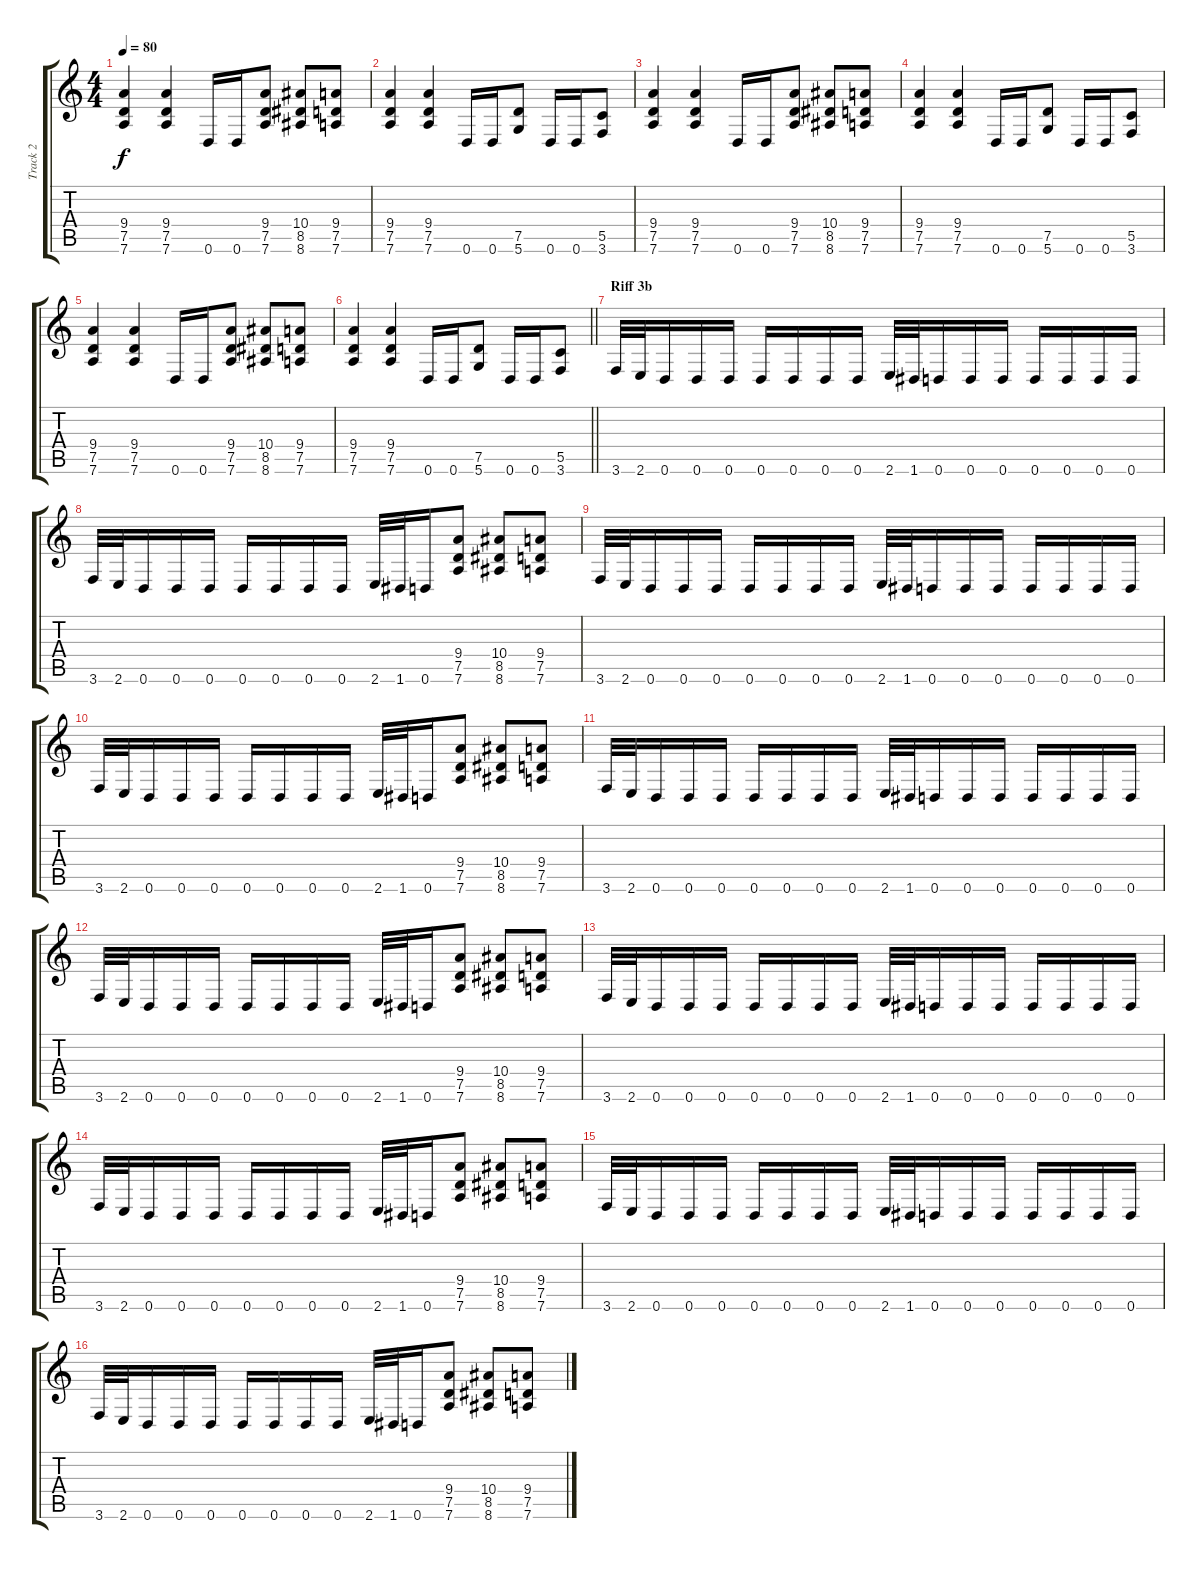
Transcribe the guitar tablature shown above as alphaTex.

\track ("Track 2" "Track 2") {instrument overdrivenguitar}
\staff {score tabs}
\tuning (D4 A3 F3 C3 G2 D2) {hide}
\ts (4 4)
\tempo 80
\clef g2
\ks c
(9.4 7.5 7.6).4{dy f} (9.4 7.5 7.6).4 0.6.16 0.6.16 (9.4 7.5 7.6).8 (10.4 8.5 8.6).8 (9.4 7.5 7.6).8 |
(9.4 7.5 7.6).4 (9.4 7.5 7.6).4 0.6.16 0.6.16 (7.5 5.6).8 0.6.16 0.6.16 (5.5 3.6).8 |
(9.4 7.5 7.6).4 (9.4 7.5 7.6).4 0.6.16 0.6.16 (9.4 7.5 7.6).8 (10.4 8.5 8.6).8 (9.4 7.5 7.6).8 |
(9.4 7.5 7.6).4 (9.4 7.5 7.6).4 0.6.16 0.6.16 (7.5 5.6).8 0.6.16 0.6.16 (5.5 3.6).8 |
(9.4 7.5 7.6).4 (9.4 7.5 7.6).4 0.6.16 0.6.16 (9.4 7.5 7.6).8 (10.4 8.5 8.6).8 (9.4 7.5 7.6).8 |
\barLineRight lightlight
(9.4 7.5 7.6).4 (9.4 7.5 7.6).4 0.6.16 0.6.16 (7.5 5.6).8 0.6.16 0.6.16 (5.5 3.6).8 |
\section ("" "Riff 3b")
3.6.32 2.6.32 0.6.16 0.6.16 0.6.16 0.6.16 0.6.16 0.6.16 0.6.16 2.6.32 1.6.32 0.6.16 0.6.16 0.6.16 0.6.16 0.6.16 0.6.16 0.6.16 |
3.6.32 2.6.32 0.6.16 0.6.16 0.6.16 0.6.16 0.6.16 0.6.16 0.6.16 2.6.32 1.6.32 0.6.16 (9.4 7.5 7.6).8 (10.4 8.5 8.6).8 (9.4 7.5 7.6).8 |
3.6.32 2.6.32 0.6.16 0.6.16 0.6.16 0.6.16 0.6.16 0.6.16 0.6.16 2.6.32 1.6.32 0.6.16 0.6.16 0.6.16 0.6.16 0.6.16 0.6.16 0.6.16 |
3.6.32 2.6.32 0.6.16 0.6.16 0.6.16 0.6.16 0.6.16 0.6.16 0.6.16 2.6.32 1.6.32 0.6.16 (9.4 7.5 7.6).8 (10.4 8.5 8.6).8 (9.4 7.5 7.6).8 |
3.6.32 2.6.32 0.6.16 0.6.16 0.6.16 0.6.16 0.6.16 0.6.16 0.6.16 2.6.32 1.6.32 0.6.16 0.6.16 0.6.16 0.6.16 0.6.16 0.6.16 0.6.16 |
3.6.32 2.6.32 0.6.16 0.6.16 0.6.16 0.6.16 0.6.16 0.6.16 0.6.16 2.6.32 1.6.32 0.6.16 (9.4 7.5 7.6).8 (10.4 8.5 8.6).8 (9.4 7.5 7.6).8 |
3.6.32 2.6.32 0.6.16 0.6.16 0.6.16 0.6.16 0.6.16 0.6.16 0.6.16 2.6.32 1.6.32 0.6.16 0.6.16 0.6.16 0.6.16 0.6.16 0.6.16 0.6.16 |
3.6.32 2.6.32 0.6.16 0.6.16 0.6.16 0.6.16 0.6.16 0.6.16 0.6.16 2.6.32 1.6.32 0.6.16 (9.4 7.5 7.6).8 (10.4 8.5 8.6).8 (9.4 7.5 7.6).8 |
3.6.32 2.6.32 0.6.16 0.6.16 0.6.16 0.6.16 0.6.16 0.6.16 0.6.16 2.6.32 1.6.32 0.6.16 0.6.16 0.6.16 0.6.16 0.6.16 0.6.16 0.6.16 |
3.6.32 2.6.32 0.6.16 0.6.16 0.6.16 0.6.16 0.6.16 0.6.16 0.6.16 2.6.32 1.6.32 0.6.16 (9.4 7.5 7.6).8 (10.4 8.5 8.6).8 (9.4 7.5 7.6).8
